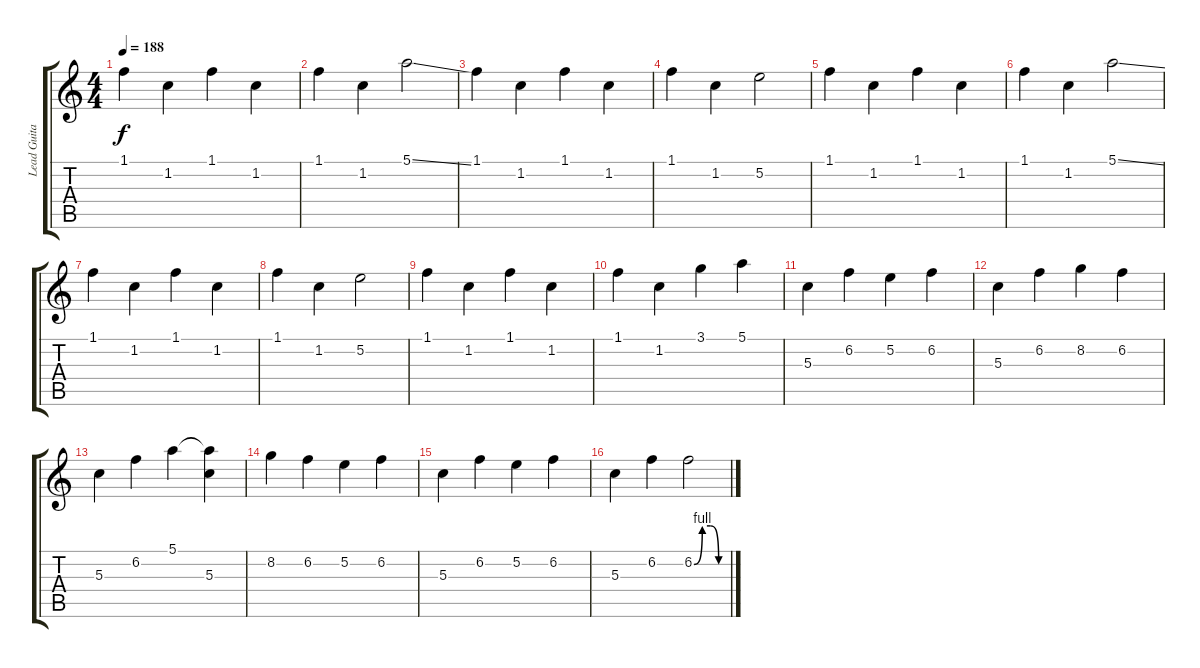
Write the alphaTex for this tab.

\track ("Lead Guitar" "Lead Guita") {instrument distortionguitar}
\staff {score tabs}
\tuning (E4 B3 G3 D3 A2 D2) {hide}
\ts (4 4)
\tempo 188
\clef g2
\ks c
1.1.4{dy f volume 13} 1.2.4 1.1.4 1.2.4 |
1.1.4 1.2.4 5.1{ss}.2 |
1.1.4 1.2.4 1.1.4 1.2.4 |
1.1.4 1.2.4 5.2.2 |
1.1.4 1.2.4 1.1.4 1.2.4 |
1.1.4 1.2.4 5.1{ss}.2 |
1.1.4 1.2.4 1.1.4 1.2.4 |
1.1.4 1.2.4 5.2.2 |
1.1.4 1.2.4 1.1.4 1.2.4 |
1.1.4 1.2.4 3.1.4 5.1.4 |
5.3.4 6.2.4 5.2.4 6.2.4 |
5.3.4 6.2.4 8.2.4 6.2.4 |
5.3.4 6.2.4 5.1.4 (5.1{t} 5.3).4 |
8.2.4 6.2.4 5.2.4 6.2.4 |
5.3.4 6.2.4 5.2.4 6.2.4 |
5.3.4 6.2.4 6.2{be (custom 0 0 15 4 30 4 45 0 60 0)}.2
